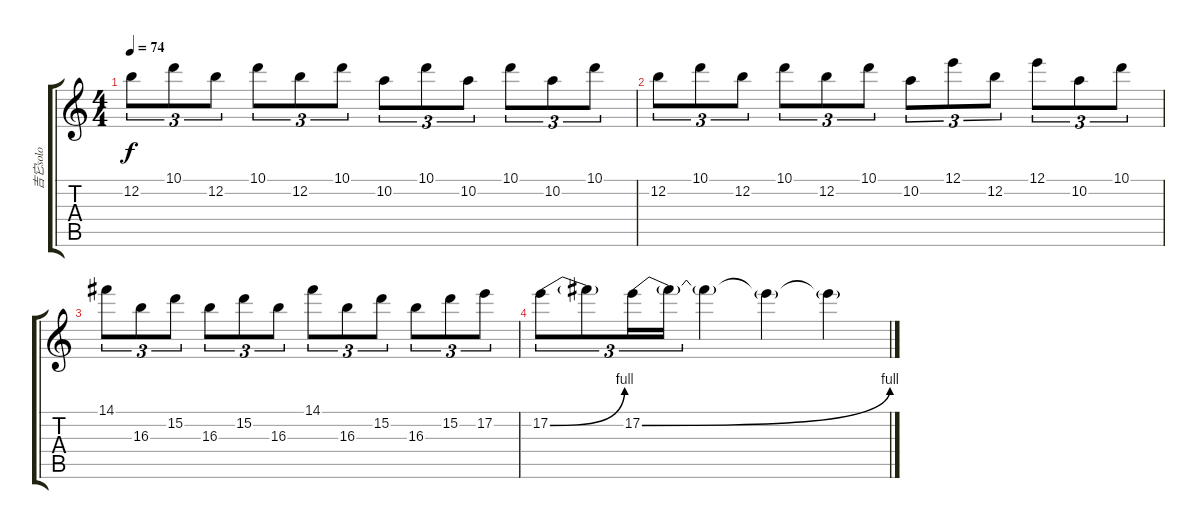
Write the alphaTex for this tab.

\track ("吉它solo" "吉它solo") {instrument overdrivenguitar}
\staff {score tabs}
\tuning (E4 B3 G3 D3 A2 E2) {hide}
\ts (4 4)
\tempo 74
\clef g2
\ks c
12.2.8{tu (3 2) dy f} 10.1.8{tu (3 2) txt ""} 12.2.8{tu (3 2)} 10.1.8{tu (3 2)} 12.2.8{tu (3 2)} 10.1.8{tu (3 2)} 10.2.8{tu (3 2)} 10.1.8{tu (3 2)} 10.2.8{tu (3 2)} 10.1.8{tu (3 2)} 10.2.8{tu (3 2)} 10.1.8{tu (3 2)} |
12.2.8{tu (3 2)} 10.1.8{tu (3 2)} 12.2.8{tu (3 2)} 10.1.8{tu (3 2)} 12.2.8{tu (3 2)} 10.1.8{tu (3 2)} 10.2.8{tu (3 2)} 12.1.8{tu (3 2)} 12.2.8{tu (3 2)} 12.1.8{tu (3 2)} 10.2.8{tu (3 2)} 10.1.8{tu (3 2)} |
14.1.8{tu (3 2)} 16.3.8{tu (3 2)} 15.2.8{tu (3 2)} 16.3.8{tu (3 2)} 15.2.8{tu (3 2)} 16.3.8{tu (3 2)} 14.1.8{tu (3 2)} 16.3.8{tu (3 2)} 15.2.8{tu (3 2)} 16.3.8{tu (3 2)} 15.2.8{tu (3 2)} 17.2.8{tu (3 2)} |
17.2{be (bend 0 0 60 4)}.8{tu (3 2)} 17.2{t}.8{tu (3 2)} 17.2{be (bend 0 0 60 4)}.16{tu (3 2)} 17.2{t}.16{tu (3 2)} 17.2{t}.4 17.2{t}.4 17.2{t}.4
